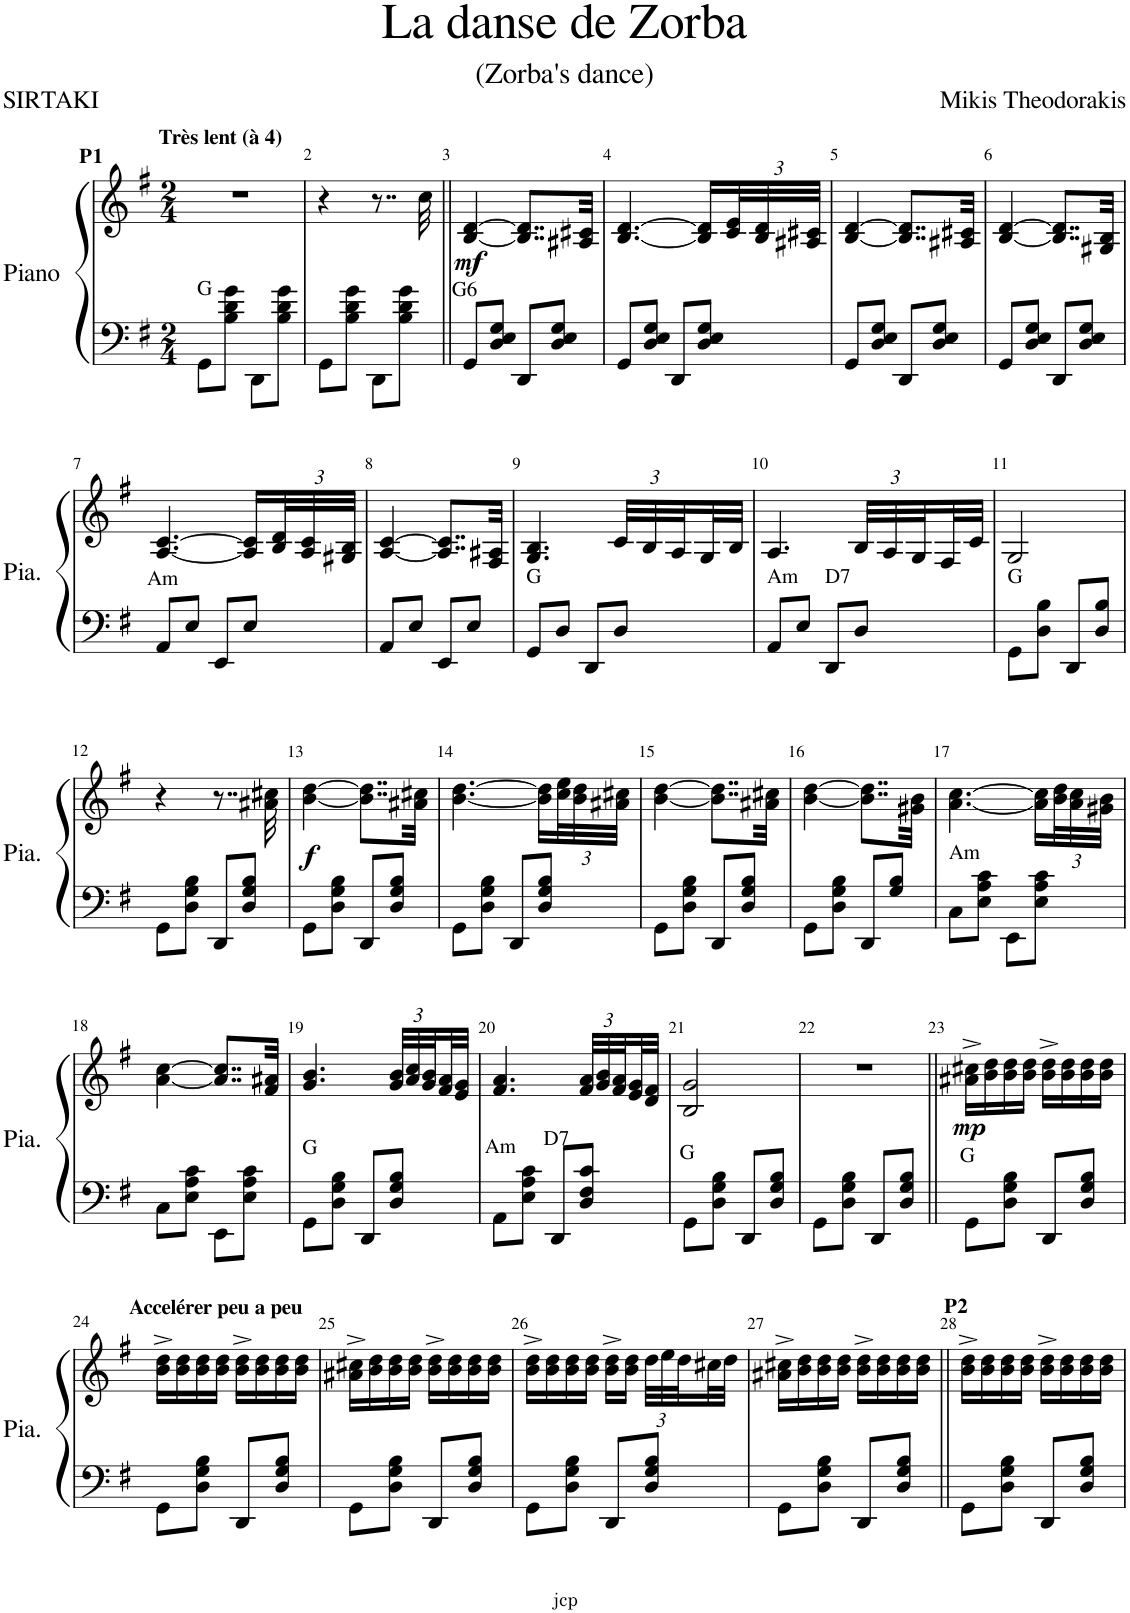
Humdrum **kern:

**kern	**kern	**dynam
*part1	*part1	*part1
*staff2	*staff1	*staff1/2
*I"Piano	*	*
*I'Pia.	*	*
*clefF4	*clefG2	*
*k[f#]	*k[f#]	*
*M2/4	*M2/4	*
=1	=1	=1
!	!LO:TX:a:B:t=Très lent (à 4)	!
!	!LO:TX:a:B:t=P1	!
!LO:TX:a:t=G	!	!
8GG\L	2r	.
8B\ 8d\ 8g\J	.	.
8DD\L	.	.
8B\ 8d\ 8g\J	.	.
=2	=2	=2
8GG\L	4r	.
8B\ 8d\ 8g\J	.	.
8DD\L	8..r	.
8B\ 8d\ 8g\J	.	.
.	32cc\	.
=3||	=3||	=3||
!LO:TX:a:t=G6	!	!
!	!	!LO:DY:b
8GG/L	[4B/ [4d/	mf
8D/ 8E/ 8G/J	.	.
8DD/L	8..B/] 8..d/]L	.
8D/ 8E/ 8G/J	.	.
.	32A#X/ 32c#X/Jkk	.
=4	=4	=4
8GG/L	[4.B/ [4.d/	.
8D/ 8E/ 8G/J	.	.
8DD/L	.	.
8D/ 8E/ 8G/J	16B/] 16d/]LL	.
*	*Xbrackettup	*
.	48c/ 48e/L	.
.	48B/ 48d/	.
.	48A#X/ 48c#X/JJJ	.
=5	=5	=5
8GG/L	[4B/ [4d/	.
8D/ 8E/ 8G/J	.	.
8DD/L	8..B/] 8..d/]L	.
8D/ 8E/ 8G/J	.	.
.	32A#X/ 32c#X/Jkk	.
=6	=6	=6
8GG/L	[4B/ [4d/	.
8D/ 8E/ 8G/J	.	.
8DD/L	8..B/] 8..d/]L	.
8D/ 8E/ 8G/J	.	.
.	32G#X/ 32B/Jkk	.
!!LO:LB:g=z
=7	=7	=7
!LO:TX:a:t=Am	!	!
8AA/L	[4.A/ [4.c/	.
8E/J	.	.
8EE/L	.	.
8E/J	16A/] 16c/]LL	.
.	48B/ 48d/L	.
.	48A/ 48c/	.
.	48G#X/ 48B/JJJ	.
=8	=8	=8
8AA/L	[4A/ [4c/	.
8E/J	.	.
8EE/L	8..A/] 8..c/]L	.
8E/J	.	.
.	32F#/ 32A#X/Jkk	.
=9	=9	=9
!LO:TX:a:t=G	!	!
8GG/L	4.G/ 4.B/	.
8D/J	.	.
8DD/L	.	.
8D/J	48c/LLL	.
.	48B/	.
.	48A/J	.
.	32G/L	.
.	32B/JJJ	.
=10	=10	=10
!LO:TX:a:t=Am	!	!
8AA/L	4.A/	.
8E/J	.	.
!LO:TX:a:t=D7	!	!
8DD/L	.	.
8D/J	48B/LLL	.
.	48A/	.
.	48G/J	.
.	32F#/L	.
.	32c/JJJ	.
=11	=11	=11
!LO:TX:a:t=G	!	!
8GG\L	2G/	.
8D\ 8B\J	.	.
8DD/L	.	.
8D/ 8B/J	.	.
!!LO:LB:g=z
=12	=12	=12
8GG\L	4r	.
8D\ 8G\ 8B\J	.	.
8DD/L	8..r	.
8D/ 8G/ 8B/J	.	.
.	32a#X\ 32cc#X\	.
=13	=13	=13
!	!	!LO:DY:b
8GG\L	[4b\ [4dd\	f
8D\ 8G\ 8B\J	.	.
8DD/L	8..b\] 8..dd\]L	.
8D/ 8G/ 8B/J	.	.
.	32a#X\ 32cc#X\Jkk	.
=14	=14	=14
8GG\L	[4.b\ [4.dd\	.
8D\ 8G\ 8B\J	.	.
8DD/L	.	.
8D/ 8G/ 8B/J	16b\] 16dd\]LL	.
.	48cc\ 48ee\L	.
.	48b\ 48dd\	.
.	48a#X\ 48cc#X\JJJ	.
=15	=15	=15
8GG\L	[4b\ [4dd\	.
8D\ 8G\ 8B\J	.	.
8DD/L	8..b\] 8..dd\]L	.
8D/ 8G/ 8B/J	.	.
.	32a#X\ 32cc#X\Jkk	.
=16	=16	=16
8GG\L	[4b\ [4dd\	.
8D\ 8G\ 8B\J	.	.
8DD/L	8..b\] 8..dd\]L	.
8G/ 8B/J	.	.
.	32g#X\ 32b\Jkk	.
=17	=17	=17
!LO:TX:a:t=Am	!	!
8C\L	[4.a\ [4.cc\	.
8E\ 8A\ 8c\J	.	.
8EE\L	.	.
8E\ 8A\ 8c\J	16a\] 16cc\]LL	.
.	48b\ 48dd\L	.
.	48a\ 48cc\	.
.	48g#X\ 48b\JJJ	.
!!LO:LB:g=z
=18	=18	=18
8C\L	[4a\ [4cc\	.
8E\ 8A\ 8c\J	.	.
8EE\L	8..a/] 8..cc/]L	.
8E\ 8A\ 8c\J	.	.
.	32f#/ 32a#X/Jkk	.
=19	=19	=19
!LO:TX:a:t=G	!	!
8GG\L	4.g/ 4.b/	.
8D\ 8G\ 8B\J	.	.
8DD/L	.	.
8D/ 8G/ 8B/J	48g/ 48b/LLL	.
.	48a/ 48cc/	.
.	48g/ 48b/J	.
.	32f#/ 32a/L	.
.	32e/ 32g/JJJ	.
=20	=20	=20
!LO:TX:a:t=Am	!	!
8AA\L	4.f#/ 4.a/	.
8E\ 8A\ 8c\J	.	.
!LO:TX:a:t=D7	!	!
8DD/L	.	.
8D/ 8F#/ 8c/J	48f#/ 48a/LLL	.
.	48g/ 48b/	.
.	48f#/ 48a/J	.
.	32e/ 32g/L	.
.	32d/ 32f#/JJJ	.
=21	=21	=21
!LO:TX:a:t=G	!	!
8GG\L	2B/ 2g/	.
8D\ 8G\ 8B\J	.	.
8DD/L	.	.
8D/ 8G/ 8B/J	.	.
=22	=22	=22
8GG\L	2r	.
8D\ 8G\ 8B\J	.	.
8DD/L	.	.
8D/ 8G/ 8B/J	.	.
=23||	=23||	=23||
!LO:TX:a:t=G	!	!
!	!	!LO:DY:b
8GG\L	16a#X\^ 16cc#X\^LL	mp
.	16b\ 16dd\	.
8D\ 8G\ 8B\J	16b\ 16dd\	.
.	16b\ 16dd\JJ	.
8DD/L	16b\^ 16dd\^LL	.
.	16b\ 16dd\	.
8D/ 8G/ 8B/J	16b\ 16dd\	.
.	16b\ 16dd\JJ	.
!!LO:LB:g=z
=24	=24	=24
!	!LO:TX:a:B:t=Accelérer peu a peu	!
8GG\L	16b\^ 16dd\^LL	.
.	16b\ 16dd\	.
8D\ 8G\ 8B\J	16b\ 16dd\	.
.	16b\ 16dd\JJ	.
8DD/L	16b\^ 16dd\^LL	.
.	16b\ 16dd\	.
8D/ 8G/ 8B/J	16b\ 16dd\	.
.	16b\ 16dd\JJ	.
=25	=25	=25
8GG\L	16a#X\^ 16cc#X\^LL	.
.	16b\ 16dd\	.
8D\ 8G\ 8B\J	16b\ 16dd\	.
.	16b\ 16dd\JJ	.
8DD/L	16b\^ 16dd\^LL	.
.	16b\ 16dd\	.
8D/ 8G/ 8B/J	16b\ 16dd\	.
.	16b\ 16dd\JJ	.
=26	=26	=26
8GG\L	16b\^ 16dd\^LL	.
.	16b\ 16dd\	.
8D\ 8G\ 8B\J	16b\ 16dd\	.
.	16b\ 16dd\JJ	.
8DD/L	16b\^ 16dd\^LL	.
.	16b\ 16dd\JJ	.
8D/ 8G/ 8B/J	48dd\LLL	.
.	48ee\	.
.	48dd\J	.
.	32cc#X\L	.
.	32dd\JJJ	.
=27	=27	=27
8GG\L	16a#X\^ 16cc#X\^LL	.
.	16b\ 16dd\	.
8D\ 8G\ 8B\J	16b\ 16dd\	.
.	16b\ 16dd\JJ	.
8DD/L	16b\^ 16dd\^LL	.
.	16b\ 16dd\	.
8D/ 8G/ 8B/J	16b\ 16dd\	.
.	16b\ 16dd\JJ	.
=28||	=28||	=28||
!	!LO:TX:a:B:t=P2	!
8GG\L	16b\^ 16dd\^LL	.
.	16b\ 16dd\	.
8D\ 8G\ 8B\J	16b\ 16dd\	.
.	16b\ 16dd\JJ	.
8DD/L	16b\^ 16dd\^LL	.
.	16b\ 16dd\	.
8D/ 8G/ 8B/J	16b\ 16dd\	.
.	16b\ 16dd\JJ	.
=	=	=
*-	*-	*-
